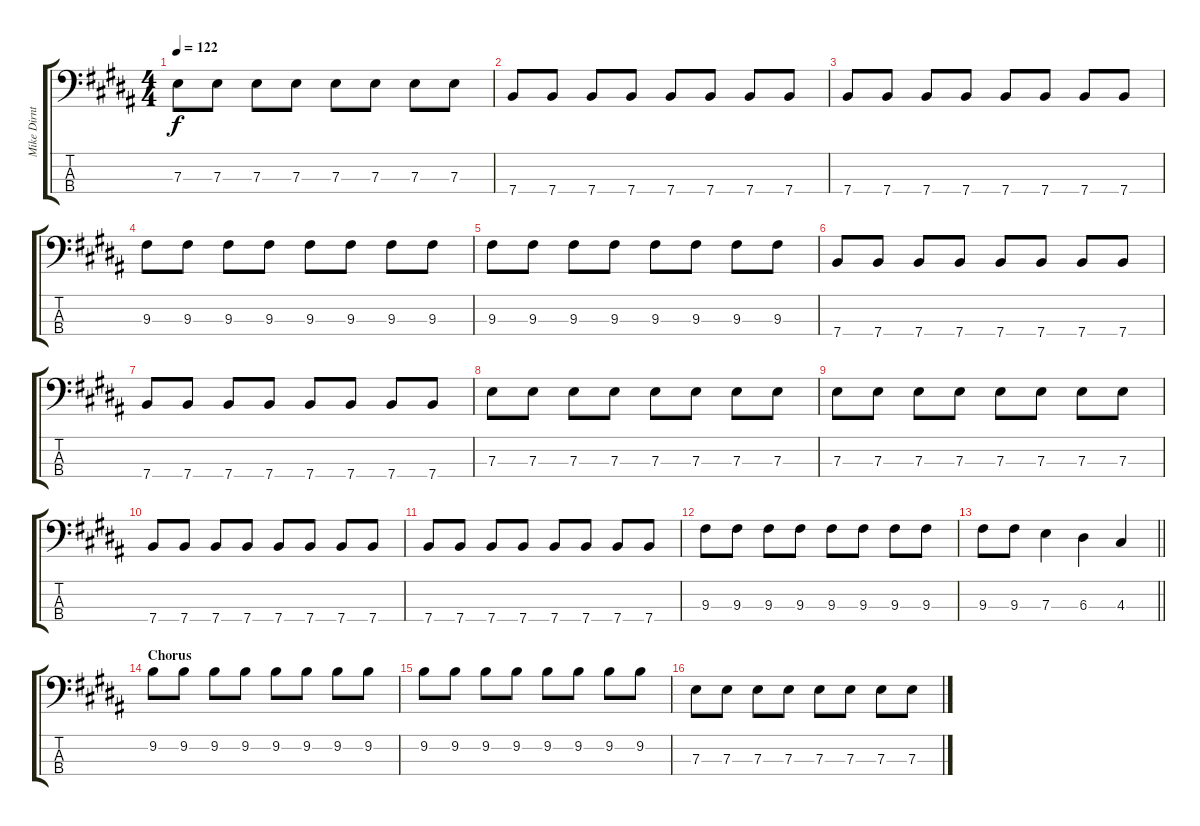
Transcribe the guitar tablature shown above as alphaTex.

\track ("Mike Dirnt (Bass)" "Mike Dirnt") {instrument electricbassfinger}
\staff {score tabs}
\tuning (G2 D2 A1 E1) {hide}
\ts (4 4)
\tempo 122
\clef f4
\ks b
7.3.8{dy f} 7.3.8 7.3.8 7.3.8 7.3.8 7.3.8 7.3.8 7.3.8 |
7.4.8 7.4.8 7.4.8 7.4.8 7.4.8 7.4.8 7.4.8 7.4.8 |
7.4.8 7.4.8 7.4.8 7.4.8 7.4.8 7.4.8 7.4.8 7.4.8 |
9.3.8 9.3.8 9.3.8 9.3.8 9.3.8 9.3.8 9.3.8 9.3.8 |
9.3.8 9.3.8 9.3.8 9.3.8 9.3.8 9.3.8 9.3.8 9.3.8 |
7.4.8 7.4.8 7.4.8 7.4.8 7.4.8 7.4.8 7.4.8 7.4.8 |
7.4.8 7.4.8 7.4.8 7.4.8 7.4.8 7.4.8 7.4.8 7.4.8 |
7.3.8 7.3.8 7.3.8 7.3.8 7.3.8 7.3.8 7.3.8 7.3.8 |
7.3.8 7.3.8 7.3.8 7.3.8 7.3.8 7.3.8 7.3.8 7.3.8 |
7.4.8 7.4.8 7.4.8 7.4.8 7.4.8 7.4.8 7.4.8 7.4.8 |
7.4.8 7.4.8 7.4.8 7.4.8 7.4.8 7.4.8 7.4.8 7.4.8 |
9.3.8 9.3.8 9.3.8 9.3.8 9.3.8 9.3.8 9.3.8 9.3.8 |
\barLineRight lightlight
9.3.8 9.3.8 7.3.4 6.3.4 4.3.4 |
\section ("" "Chorus")
9.2.8 9.2.8 9.2.8 9.2.8 9.2.8 9.2.8 9.2.8 9.2.8 |
9.2.8 9.2.8 9.2.8 9.2.8 9.2.8 9.2.8 9.2.8 9.2.8 |
7.3.8 7.3.8 7.3.8 7.3.8 7.3.8 7.3.8 7.3.8 7.3.8
